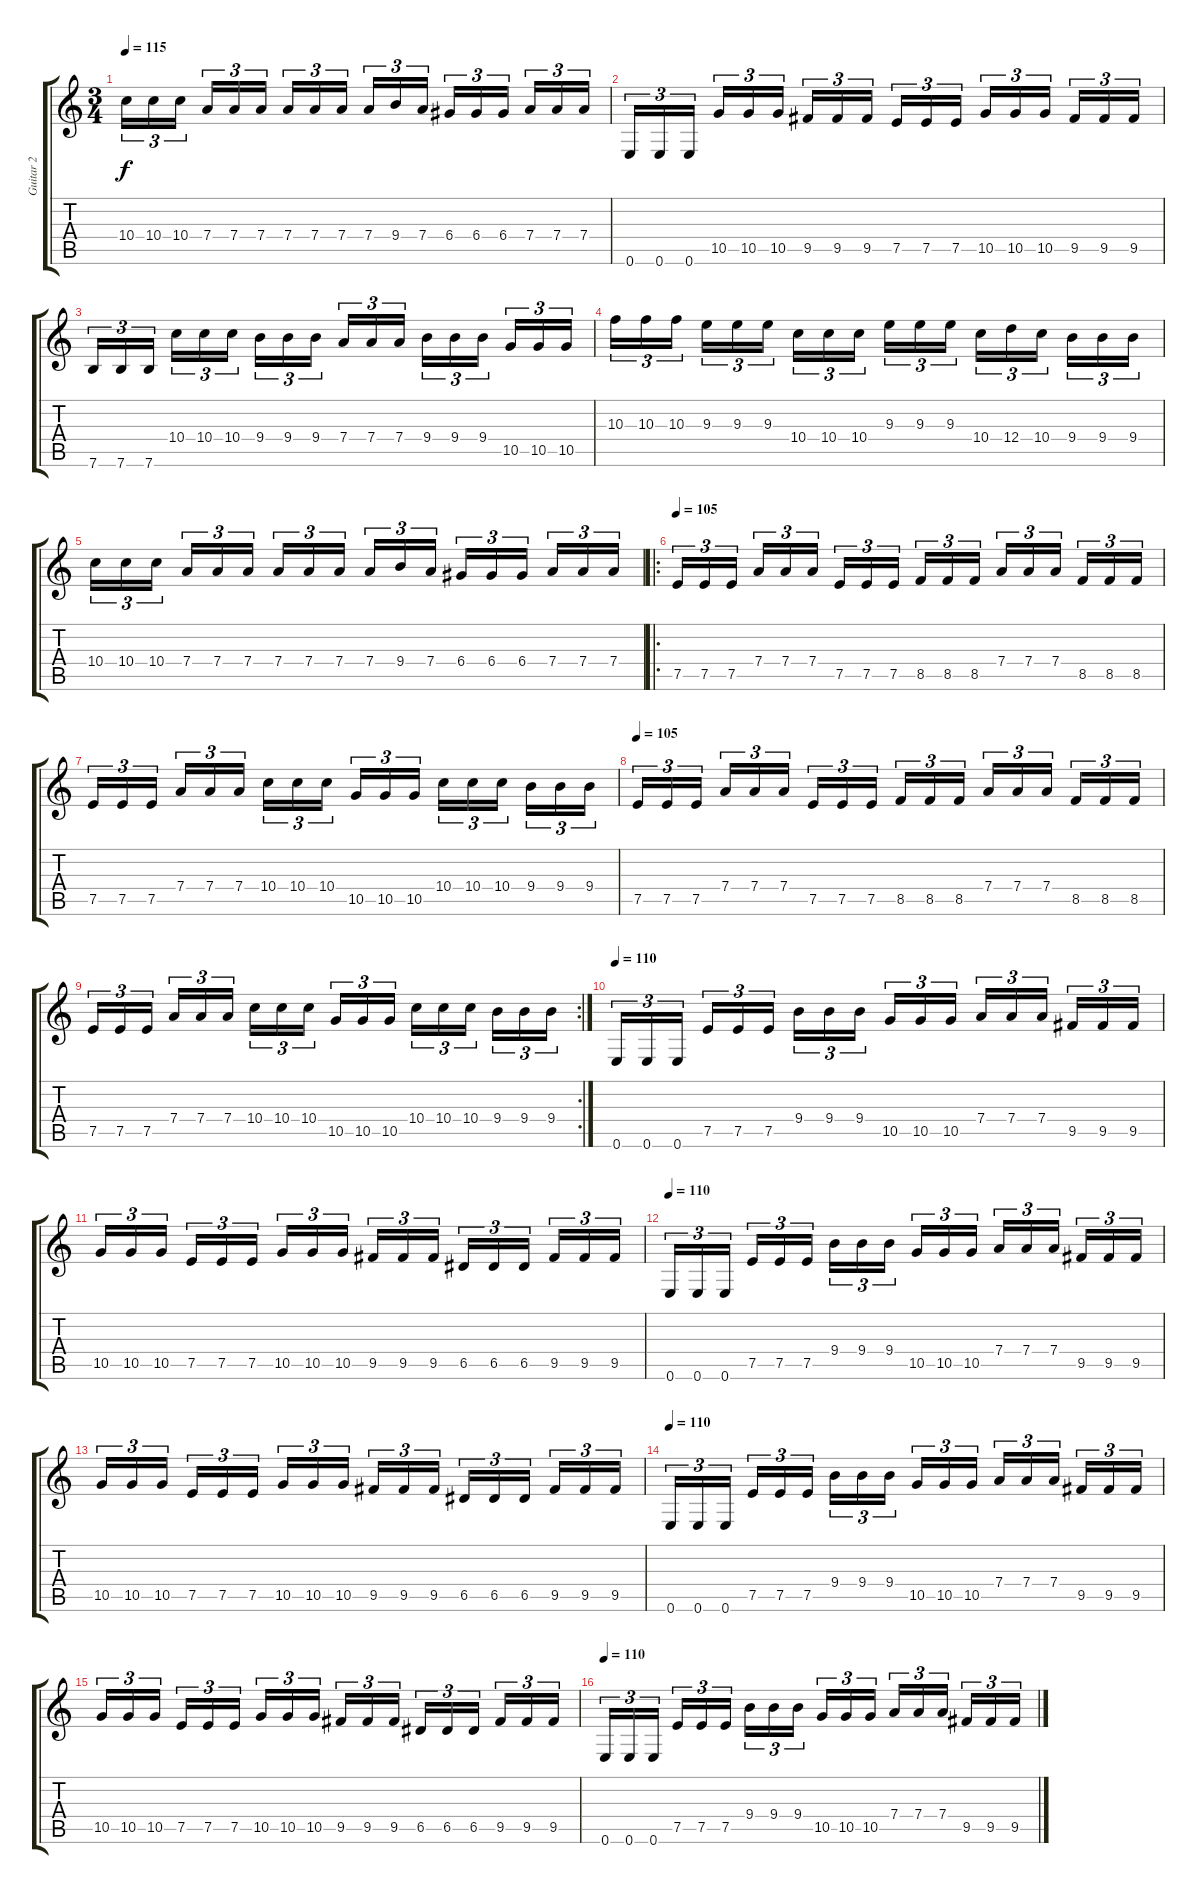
\track ("Guitar 2" "Guitar 2") {instrument distortionguitar}
\staff {score tabs}
\tuning (E4 B3 G3 D3 A2 E2) {hide}
\ts (3 4)
\tempo 115
\clef g2
\ks c
10.4.16{tu (3 2) dy f} 10.4.16{tu (3 2)} 10.4.16{tu (3 2)} 7.4.16{tu (3 2)} 7.4.16{tu (3 2)} 7.4.16{tu (3 2)} 7.4.16{tu (3 2)} 7.4.16{tu (3 2)} 7.4.16{tu (3 2)} 7.4.16{tu (3 2)} 9.4.16{tu (3 2)} 7.4.16{tu (3 2)} 6.4.16{tu (3 2)} 6.4.16{tu (3 2)} 6.4.16{tu (3 2)} 7.4.16{tu (3 2)} 7.4.16{tu (3 2)} 7.4.16{tu (3 2)} |
0.6.16{tu (3 2)} 0.6.16{tu (3 2)} 0.6.16{tu (3 2)} 10.5.16{tu (3 2)} 10.5.16{tu (3 2)} 10.5.16{tu (3 2)} 9.5.16{tu (3 2)} 9.5.16{tu (3 2)} 9.5.16{tu (3 2)} 7.5.16{tu (3 2)} 7.5.16{tu (3 2)} 7.5.16{tu (3 2)} 10.5.16{tu (3 2)} 10.5.16{tu (3 2)} 10.5.16{tu (3 2)} 9.5.16{tu (3 2)} 9.5.16{tu (3 2)} 9.5.16{tu (3 2)} |
7.6.16{tu (3 2)} 7.6.16{tu (3 2)} 7.6.16{tu (3 2)} 10.4.16{tu (3 2)} 10.4.16{tu (3 2)} 10.4.16{tu (3 2)} 9.4.16{tu (3 2)} 9.4.16{tu (3 2)} 9.4.16{tu (3 2)} 7.4.16{tu (3 2)} 7.4.16{tu (3 2)} 7.4.16{tu (3 2)} 9.4.16{tu (3 2)} 9.4.16{tu (3 2)} 9.4.16{tu (3 2)} 10.5.16{tu (3 2)} 10.5.16{tu (3 2)} 10.5.16{tu (3 2)} |
10.3.16{tu (3 2)} 10.3.16{tu (3 2)} 10.3.16{tu (3 2)} 9.3.16{tu (3 2)} 9.3.16{tu (3 2)} 9.3.16{tu (3 2)} 10.4.16{tu (3 2)} 10.4.16{tu (3 2)} 10.4.16{tu (3 2)} 9.3.16{tu (3 2)} 9.3.16{tu (3 2)} 9.3.16{tu (3 2)} 10.4.16{tu (3 2)} 12.4.16{tu (3 2)} 10.4.16{tu (3 2)} 9.4.16{tu (3 2)} 9.4.16{tu (3 2)} 9.4.16{tu (3 2)} |
10.4.16{tu (3 2)} 10.4.16{tu (3 2)} 10.4.16{tu (3 2)} 7.4.16{tu (3 2)} 7.4.16{tu (3 2)} 7.4.16{tu (3 2)} 7.4.16{tu (3 2)} 7.4.16{tu (3 2)} 7.4.16{tu (3 2)} 7.4.16{tu (3 2)} 9.4.16{tu (3 2)} 7.4.16{tu (3 2)} 6.4.16{tu (3 2)} 6.4.16{tu (3 2)} 6.4.16{tu (3 2)} 7.4.16{tu (3 2)} 7.4.16{tu (3 2)} 7.4.16{tu (3 2)} |
\ro
\tempo 105
7.5.16{tu (3 2)} 7.5.16{tu (3 2)} 7.5.16{tu (3 2)} 7.4.16{tu (3 2)} 7.4.16{tu (3 2)} 7.4.16{tu (3 2)} 7.5.16{tu (3 2)} 7.5.16{tu (3 2)} 7.5.16{tu (3 2)} 8.5.16{tu (3 2)} 8.5.16{tu (3 2)} 8.5.16{tu (3 2)} 7.4.16{tu (3 2)} 7.4.16{tu (3 2)} 7.4.16{tu (3 2)} 8.5.16{tu (3 2)} 8.5.16{tu (3 2)} 8.5.16{tu (3 2)} |
7.5.16{tu (3 2)} 7.5.16{tu (3 2)} 7.5.16{tu (3 2)} 7.4.16{tu (3 2)} 7.4.16{tu (3 2)} 7.4.16{tu (3 2)} 10.4.16{tu (3 2)} 10.4.16{tu (3 2)} 10.4.16{tu (3 2)} 10.5.16{tu (3 2)} 10.5.16{tu (3 2)} 10.5.16{tu (3 2)} 10.4.16{tu (3 2)} 10.4.16{tu (3 2)} 10.4.16{tu (3 2)} 9.4.16{tu (3 2)} 9.4.16{tu (3 2)} 9.4.16{tu (3 2)} |
\tempo 105
7.5.16{tu (3 2)} 7.5.16{tu (3 2)} 7.5.16{tu (3 2)} 7.4.16{tu (3 2)} 7.4.16{tu (3 2)} 7.4.16{tu (3 2)} 7.5.16{tu (3 2)} 7.5.16{tu (3 2)} 7.5.16{tu (3 2)} 8.5.16{tu (3 2)} 8.5.16{tu (3 2)} 8.5.16{tu (3 2)} 7.4.16{tu (3 2)} 7.4.16{tu (3 2)} 7.4.16{tu (3 2)} 8.5.16{tu (3 2)} 8.5.16{tu (3 2)} 8.5.16{tu (3 2)} |
\rc 2
7.5.16{tu (3 2)} 7.5.16{tu (3 2)} 7.5.16{tu (3 2)} 7.4.16{tu (3 2)} 7.4.16{tu (3 2)} 7.4.16{tu (3 2)} 10.4.16{tu (3 2)} 10.4.16{tu (3 2)} 10.4.16{tu (3 2)} 10.5.16{tu (3 2)} 10.5.16{tu (3 2)} 10.5.16{tu (3 2)} 10.4.16{tu (3 2)} 10.4.16{tu (3 2)} 10.4.16{tu (3 2)} 9.4.16{tu (3 2)} 9.4.16{tu (3 2)} 9.4.16{tu (3 2)} |
\tempo 110
0.6.16{tu (3 2)} 0.6.16{tu (3 2)} 0.6.16{tu (3 2)} 7.5.16{tu (3 2)} 7.5.16{tu (3 2)} 7.5.16{tu (3 2)} 9.4.16{tu (3 2)} 9.4.16{tu (3 2)} 9.4.16{tu (3 2)} 10.5.16{tu (3 2)} 10.5.16{tu (3 2)} 10.5.16{tu (3 2)} 7.4.16{tu (3 2)} 7.4.16{tu (3 2)} 7.4.16{tu (3 2)} 9.5.16{tu (3 2)} 9.5.16{tu (3 2)} 9.5.16{tu (3 2)} |
10.5.16{tu (3 2)} 10.5.16{tu (3 2)} 10.5.16{tu (3 2)} 7.5.16{tu (3 2)} 7.5.16{tu (3 2)} 7.5.16{tu (3 2)} 10.5.16{tu (3 2)} 10.5.16{tu (3 2)} 10.5.16{tu (3 2)} 9.5.16{tu (3 2)} 9.5.16{tu (3 2)} 9.5.16{tu (3 2)} 6.5.16{tu (3 2)} 6.5.16{tu (3 2)} 6.5.16{tu (3 2)} 9.5.16{tu (3 2)} 9.5.16{tu (3 2)} 9.5.16{tu (3 2)} |
\tempo 110
0.6.16{tu (3 2)} 0.6.16{tu (3 2)} 0.6.16{tu (3 2)} 7.5.16{tu (3 2)} 7.5.16{tu (3 2)} 7.5.16{tu (3 2)} 9.4.16{tu (3 2)} 9.4.16{tu (3 2)} 9.4.16{tu (3 2)} 10.5.16{tu (3 2)} 10.5.16{tu (3 2)} 10.5.16{tu (3 2)} 7.4.16{tu (3 2)} 7.4.16{tu (3 2)} 7.4.16{tu (3 2)} 9.5.16{tu (3 2)} 9.5.16{tu (3 2)} 9.5.16{tu (3 2)} |
10.5.16{tu (3 2)} 10.5.16{tu (3 2)} 10.5.16{tu (3 2)} 7.5.16{tu (3 2)} 7.5.16{tu (3 2)} 7.5.16{tu (3 2)} 10.5.16{tu (3 2)} 10.5.16{tu (3 2)} 10.5.16{tu (3 2)} 9.5.16{tu (3 2)} 9.5.16{tu (3 2)} 9.5.16{tu (3 2)} 6.5.16{tu (3 2)} 6.5.16{tu (3 2)} 6.5.16{tu (3 2)} 9.5.16{tu (3 2)} 9.5.16{tu (3 2)} 9.5.16{tu (3 2)} |
\tempo 110
0.6.16{tu (3 2)} 0.6.16{tu (3 2)} 0.6.16{tu (3 2)} 7.5.16{tu (3 2)} 7.5.16{tu (3 2)} 7.5.16{tu (3 2)} 9.4.16{tu (3 2)} 9.4.16{tu (3 2)} 9.4.16{tu (3 2)} 10.5.16{tu (3 2)} 10.5.16{tu (3 2)} 10.5.16{tu (3 2)} 7.4.16{tu (3 2)} 7.4.16{tu (3 2)} 7.4.16{tu (3 2)} 9.5.16{tu (3 2)} 9.5.16{tu (3 2)} 9.5.16{tu (3 2)} |
10.5.16{tu (3 2)} 10.5.16{tu (3 2)} 10.5.16{tu (3 2)} 7.5.16{tu (3 2)} 7.5.16{tu (3 2)} 7.5.16{tu (3 2)} 10.5.16{tu (3 2)} 10.5.16{tu (3 2)} 10.5.16{tu (3 2)} 9.5.16{tu (3 2)} 9.5.16{tu (3 2)} 9.5.16{tu (3 2)} 6.5.16{tu (3 2)} 6.5.16{tu (3 2)} 6.5.16{tu (3 2)} 9.5.16{tu (3 2)} 9.5.16{tu (3 2)} 9.5.16{tu (3 2)} |
\tempo 110
0.6.16{tu (3 2)} 0.6.16{tu (3 2)} 0.6.16{tu (3 2)} 7.5.16{tu (3 2)} 7.5.16{tu (3 2)} 7.5.16{tu (3 2)} 9.4.16{tu (3 2)} 9.4.16{tu (3 2)} 9.4.16{tu (3 2)} 10.5.16{tu (3 2)} 10.5.16{tu (3 2)} 10.5.16{tu (3 2)} 7.4.16{tu (3 2)} 7.4.16{tu (3 2)} 7.4.16{tu (3 2)} 9.5.16{tu (3 2)} 9.5.16{tu (3 2)} 9.5.16{tu (3 2)}
